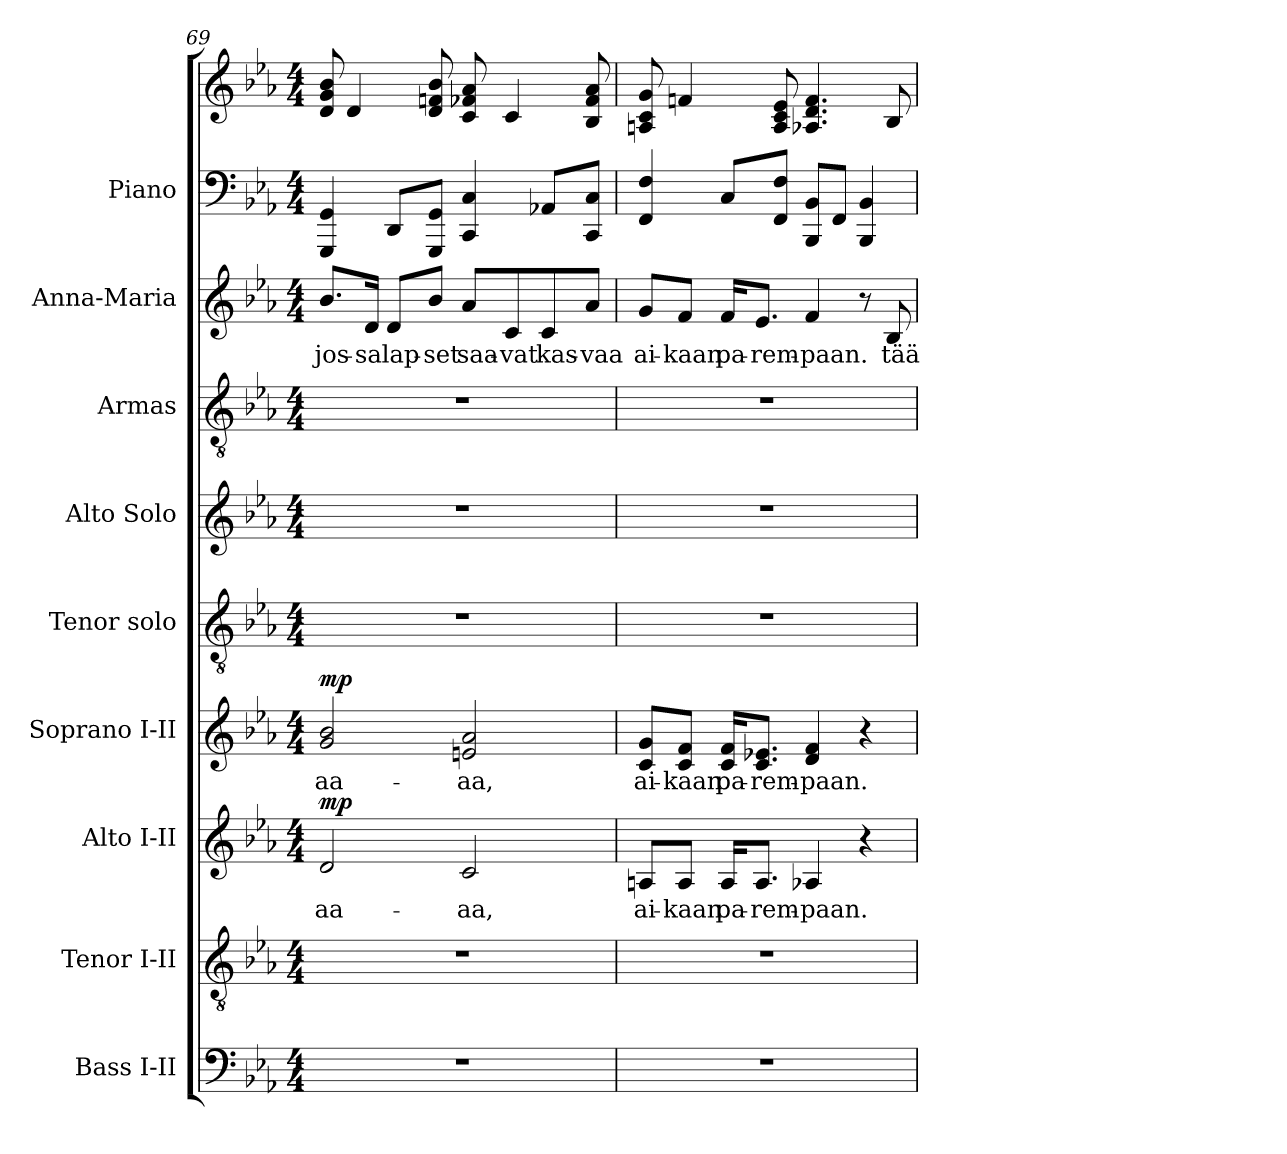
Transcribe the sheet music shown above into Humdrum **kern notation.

**kern	**kern	**kern	**text	**dynam	**kern	**text	**dynam	**kern	**kern	**kern	**kern	**text	**kern	**kern
*part9	*part8	*part7	*part7	*part7	*part6	*part6	*part6	*part5	*part4	*part3	*part2	*part2	*part1	*part1
*staff10	*staff9	*staff8	*staff8	*staff8	*staff7	*staff7	*staff7	*staff6	*staff5	*staff4	*staff3	*staff3	*staff2	*staff1
*I"Bass I-II	*I"Tenor I-II	*I"Alto I-II	*	*	*I"Soprano I-II	*	*	*I"Tenor solo	*I"Alto Solo	*I"Armas	*I"Anna-Maria	*	*I"Piano	*
*I'B.	*I'T.	*I'A.	*	*	*I'S.	*	*	*I'T. Solo	*I'A. Solo	*I'Armas	*I'A-M	*	*I'Pno.	*
!!LO:PB:g=z
*clefF4	*clefGv2	*clefG2	*	*	*clefG2	*	*	*clefGv2	*clefG2	*clefGv2	*clefG2	*	*clefF4	*clefG2
*	*ITrd7c12	*	*	*	*	*	*	*ITrd7c12	*	*ITrd7c12	*	*	*	*
*k[b-e-a-]	*k[b-e-a-]	*k[b-e-a-]	*	*	*k[b-e-a-]	*	*	*k[b-e-a-]	*k[b-e-a-]	*k[b-e-a-]	*k[b-e-a-]	*	*k[b-e-a-]	*k[b-e-a-]
*E-:	*E-:	*E-:	*	*	*E-:	*	*	*E-:	*E-:	*E-:	*E-:	*	*E-:	*E-:
*M4/4	*M4/4	*M4/4	*	*	*M4/4	*	*	*M4/4	*M4/4	*M4/4	*M4/4	*	*M4/4	*M4/4
=69	=69	=69	=69	=69	=69	=69	=69	=69	=69	=69	=69	=69	=69	=69
!	!	!	!LO:LY:b:color=#000000	!	!	!	!	!	!	!	!	!	!	!
!	!	!	!	!	!	!LO:LY:b:color=#000000	!	!	!	!	!	!	!	!
!	!	!	!	!	!	!	!	!	!	!	!	!LO:LY:b:color=#000000	!	!
1r	1r	2di/	aa-	mp	2gi/ 2b-i	aa-	mp	1r	1r	1r	8.b-i/L	jos-	4GGGi/ 4GGi	8di/ 8gi 8b-i
.	.	.	.	.	.	.	.	.	.	.	.	.	.	4di/
!	!	!	!	!	!	!	!	!	!	!	!	!LO:LY:b:color=#000000	!	!
.	.	.	.	.	.	.	.	.	.	.	16di/Jk	-sa	.	.
!	!	!	!	!	!	!	!	!	!	!	!	!LO:LY:b:color=#000000	!	!
.	.	.	.	.	.	.	.	.	.	.	8di/L	lap-	8DDi/L	.
!	!	!	!	!	!	!	!	!	!	!	!	!LO:LY:b:color=#000000	!	!
.	.	.	.	.	.	.	.	.	.	.	8b-i/J	-set	8GGGi/ 8GGiJ	8di/ 8fni 8b-i
!	!	!	!LO:LY:b:color=#000000	!	!	!	!	!	!	!	!	!	!	!
!	!	!	!	!	!	!LO:LY:b:color=#000000	!	!	!	!	!	!	!	!
!	!	!	!	!	!	!	!	!	!	!	!	!LO:LY:b:color=#000000	!	!
.	.	2ci/	-aa,	.	2eni/ 2a-i	-aa,	.	.	.	.	8a-i/L	saa-	4CCi/ 4Ci	8ci/ 8f-Xi 8a-i
!	!	!	!	!	!	!	!	!	!	!	!	!LO:LY:b:color=#000000	!	!
.	.	.	.	.	.	.	.	.	.	.	8ci/	-vat	.	4ci/
!	!	!	!	!	!	!	!	!	!	!	!	!LO:LY:b:color=#000000	!	!
.	.	.	.	.	.	.	.	.	.	.	8ci/	kas-	8AA-Xi/L	.
!	!	!	!	!	!	!	!	!	!	!	!	!LO:LY:b:color=#000000	!	!
.	.	.	.	.	.	.	.	.	.	.	8a-i/J	-vaa	8CCi/ 8CiJ	8B-i/ 8f-i 8a-i
=70	=70	=70	=70	=70	=70	=70	=70	=70	=70	=70	=70	=70	=70	=70
!	!	!	!LO:LY:b:color=#000000	!	!	!	!	!	!	!	!	!	!	!
!	!	!	!	!	!	!LO:LY:b:color=#000000	!	!	!	!	!	!	!	!
!	!	!	!	!	!	!	!	!	!	!	!	!LO:LY:b:color=#000000	!	!
1r	1r	8Ani/L	ai-	.	8ci/ 8giL	ai-	.	1r	1r	1r	8gi/L	ai-	4FFi/ 4Fi	8Ani/ 8ci 8gi
!	!	!	!LO:LY:b:color=#000000	!	!	!	!	!	!	!	!	!	!	!
!	!	!	!	!	!	!LO:LY:b:color=#000000	!	!	!	!	!	!	!	!
!	!	!	!	!	!	!	!	!	!	!	!	!LO:LY:b:color=#000000	!	!
.	.	8Ai/J	-kaan	.	8ci/ 8fiJ	-kaan	.	.	.	.	8fi/J	-kaan	.	4fni/
!	!	!	!LO:LY:b:color=#000000	!	!	!	!	!	!	!	!	!	!	!
!	!	!	!	!	!	!LO:LY:b:color=#000000	!	!	!	!	!	!	!	!
!	!	!	!	!	!	!	!	!	!	!	!	!LO:LY:b:color=#000000	!	!
.	.	16Ai/KL	pa-	.	16ci/ 16fiKL	pa-	.	.	.	.	16fi/KL	pa-	8Ci/L	.
!	!	!	!LO:LY:b:color=#000000	!	!	!	!	!	!	!	!	!	!	!
!	!	!	!	!	!	!LO:LY:b:color=#000000	!	!	!	!	!	!	!	!
!	!	!	!	!	!	!	!	!	!	!	!	!LO:LY:b:color=#000000	!	!
.	.	8.Ai/J	-rem-	.	8.ci/ 8.e-XiJ	-rem-	.	.	.	.	8.e-i/J	-rem-	.	.
.	.	.	.	.	.	.	.	.	.	.	.	.	8FFi/ 8FiJ	8Ai/ 8ci 8e-i
!	!	!	!LO:LY:b:color=#000000	!	!	!	!	!	!	!	!	!	!	!
!	!	!	!	!	!	!LO:LY:b:color=#000000	!	!	!	!	!	!	!	!
!	!	!	!	!	!	!	!	!	!	!	!	!LO:LY:b:color=#000000	!	!
.	.	4A-Xi/	-paan.	.	4di/ 4fi	-paan.	.	.	.	.	4fi/	-paan.	8BBB-i/ 8BB-iL	4.A-Xi/ 4.di 4.fi
.	.	.	.	.	.	.	.	.	.	.	.	.	8FFi/J	.
.	.	4r	.	.	4r	.	.	.	.	.	8r	.	4BBB-i/ 4BB-i	.
!	!	!	!	!	!	!	!	!	!	!	!	!LO:LY:b:color=#000000	!	!
.	.	.	.	.	.	.	.	.	.	.	8B-i/	tää	.	8B-i/
=	=	=	=	=	=	=	=	=	=	=	=	=	=	=
*-	*-	*-	*-	*-	*-	*-	*-	*-	*-	*-	*-	*-	*-	*-
